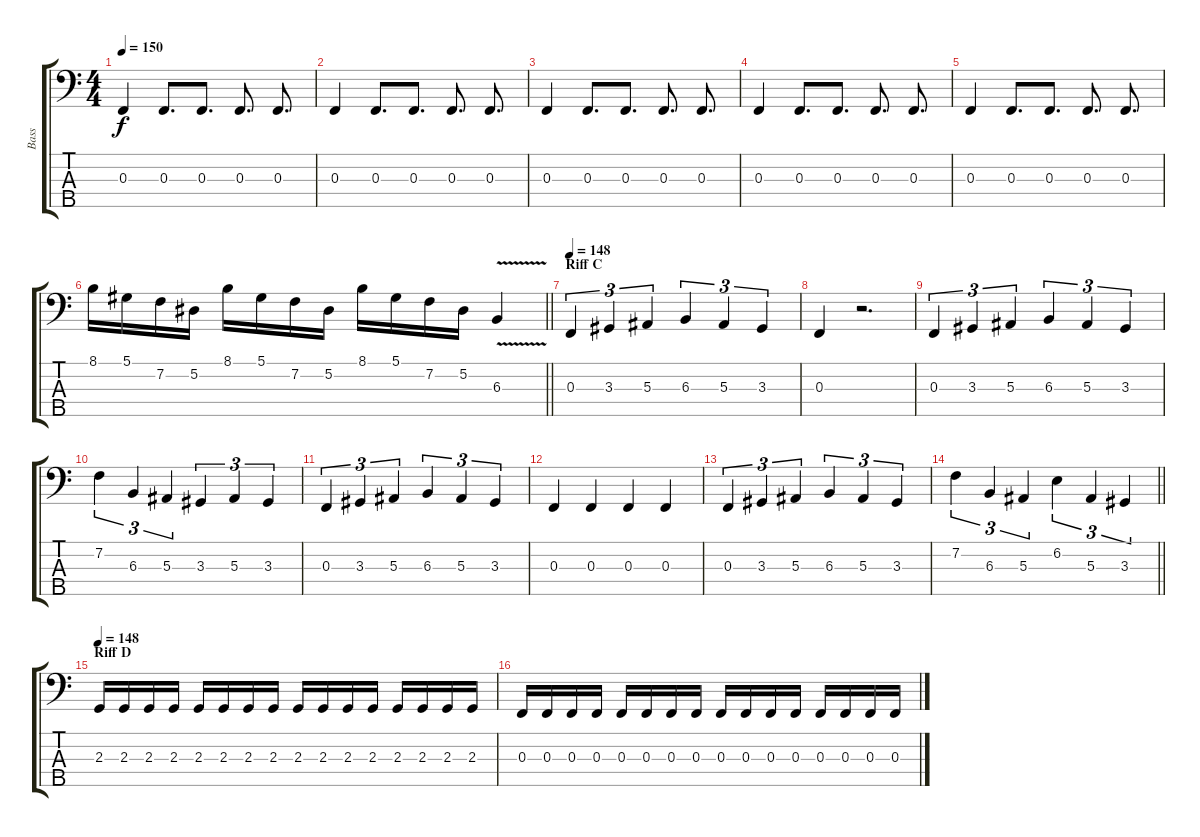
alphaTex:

\track ("Bass" "Bass") {instrument electricbassfinger}
\staff {score tabs}
\tuning (Eb2 Bb1 F1 C1 G0) {hide}
\ts (4 4)
\tempo 150
\clef f4
\ks c
0.3.4{dy f} 0.3.8{d} 0.3.8{d} 0.3.8{d} 0.3.8{d} |
0.3.4 0.3.8{d} 0.3.8{d} 0.3.8{d} 0.3.8{d} |
0.3.4 0.3.8{d} 0.3.8{d} 0.3.8{d} 0.3.8{d} |
0.3.4 0.3.8{d} 0.3.8{d} 0.3.8{d} 0.3.8{d} |
0.3.4 0.3.8{d} 0.3.8{d} 0.3.8{d} 0.3.8{d} |
\barLineRight lightlight
8.1.16 5.1.16 7.2.16 5.2.16 8.1.16 5.1.16 7.2.16 5.2.16 8.1.16 5.1.16 7.2.16 5.2.16 6.3{v}.4 |
\section ("" "Riff C")
\tempo 148
0.3.4{tu (3 2)} 3.3.4{tu (3 2)} 5.3.4{tu (3 2)} 6.3.4{tu (3 2)} 5.3.4{tu (3 2)} 3.3.4{tu (3 2)} |
0.3.4 r.2{d} |
0.3.4{tu (3 2)} 3.3.4{tu (3 2)} 5.3.4{tu (3 2)} 6.3.4{tu (3 2)} 5.3.4{tu (3 2)} 3.3.4{tu (3 2)} |
7.2.4{tu (3 2)} 6.3.4{tu (3 2)} 5.3.4{tu (3 2)} 3.3.4{tu (3 2)} 5.3.4{tu (3 2)} 3.3.4{tu (3 2)} |
0.3.4{tu (3 2)} 3.3.4{tu (3 2)} 5.3.4{tu (3 2)} 6.3.4{tu (3 2)} 5.3.4{tu (3 2)} 3.3.4{tu (3 2)} |
0.3.4 0.3.4 0.3.4 0.3.4 |
0.3.4{tu (3 2)} 3.3.4{tu (3 2)} 5.3.4{tu (3 2)} 6.3.4{tu (3 2)} 5.3.4{tu (3 2)} 3.3.4{tu (3 2)} |
\barLineRight lightlight
7.2.4{tu (3 2)} 6.3.4{tu (3 2)} 5.3.4{tu (3 2)} 6.2.4{tu (3 2)} 5.3.4{tu (3 2)} 3.3.4{tu (3 2)} |
\section ("" "Riff D")
\tempo 148
2.3.16 2.3.16 2.3.16 2.3.16 2.3.16 2.3.16 2.3.16 2.3.16 2.3.16 2.3.16 2.3.16 2.3.16 2.3.16 2.3.16 2.3.16 2.3.16 |
0.3.16 0.3.16 0.3.16 0.3.16 0.3.16 0.3.16 0.3.16 0.3.16 0.3.16 0.3.16 0.3.16 0.3.16 0.3.16 0.3.16 0.3.16 0.3.16
